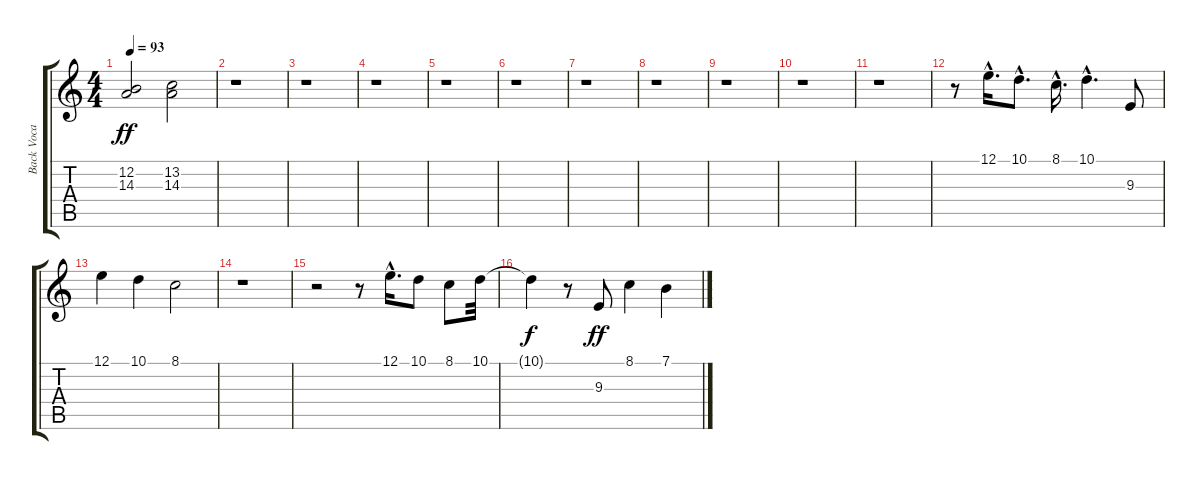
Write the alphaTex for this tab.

\track ("Back Voca" "Back Voca") {instrument synthvoice}
\staff {score tabs}
\tuning (E4 B3 G3 D3 A2 E2) {hide}
\ts (4 4)
\tempo 93
\clef g2
\ks c
(12.2 14.3).2{dy ff} (13.2 14.3).2 |
r.1 |
r.1 |
r.1 |
r.1 |
r.1 |
r.1 |
r.1 |
r.1 |
r.1 |
r.1 |
r.8 12.1{hac}.16{d} 10.1{hac}.8{d} 8.1{hac}.16{d} 10.1{hac}.4{d} 9.3.8 |
12.1.4 10.1.4 8.1.2 |
r.1 |
r.2 r.8 12.1{hac}.16{d} 10.1.8 8.1.8 10.1.32 |
10.1{t}.4{dy f} r.8 9.3.8{dy ff} 8.1.4 7.1.4
